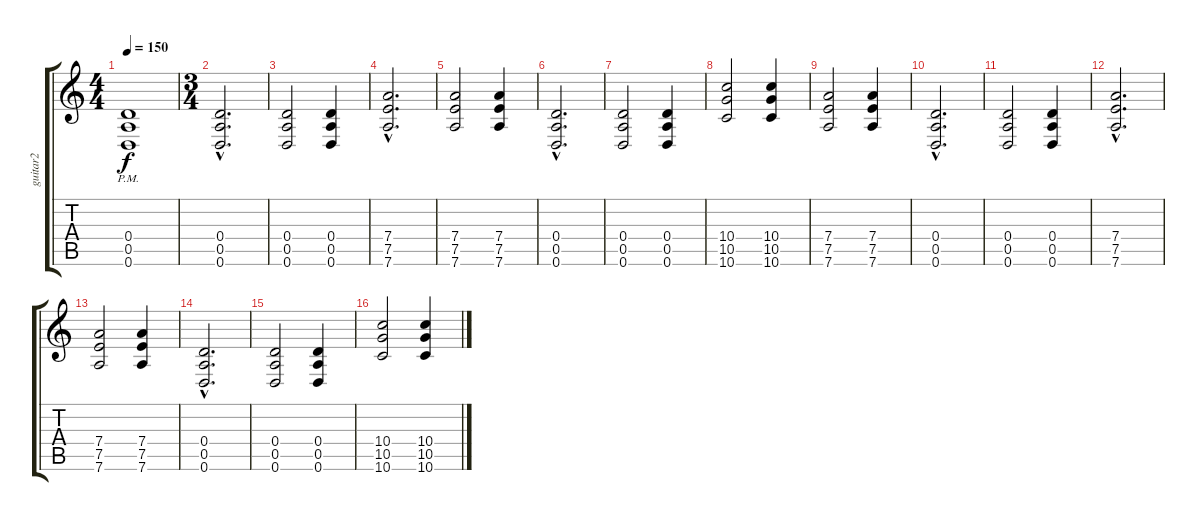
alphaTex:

\track ("guitar2" "guitar2") {instrument distortionguitar}
\staff {score tabs}
\tuning (E4 B3 G3 D3 A2 D2) {hide}
\ts (4 4)
\tempo 150
\clef g2
\ks c
(0.4{pm} 0.5{pm} 0.6{pm}).1{dy f} |
\ts (3 4)
(0.4{hac} 0.5{hac} 0.6{hac}).2{d balance 6} |
(0.4 0.5 0.6).2 (0.4 0.5 0.6).4 |
(7.4{hac} 7.5{hac} 7.6{hac}).2{d} |
(7.4 7.5 7.6).2 (7.4 7.5 7.6).4 |
(0.4{hac} 0.5{hac} 0.6{hac}).2{d} |
(0.4 0.5 0.6).2 (0.4 0.5 0.6).4 |
(10.4 10.5 10.6).2 (10.4 10.5 10.6).4 |
(7.4 7.5 7.6).2 (7.4 7.5 7.6).4 |
(0.4{hac} 0.5{hac} 0.6{hac}).2{d} |
(0.4 0.5 0.6).2 (0.4 0.5 0.6).4 |
(7.4{hac} 7.5{hac} 7.6{hac}).2{d} |
(7.4 7.5 7.6).2 (7.4 7.5 7.6).4 |
(0.4{hac} 0.5{hac} 0.6{hac}).2{d} |
(0.4 0.5 0.6).2 (0.4 0.5 0.6).4 |
(10.4 10.5 10.6).2 (10.4 10.5 10.6).4
